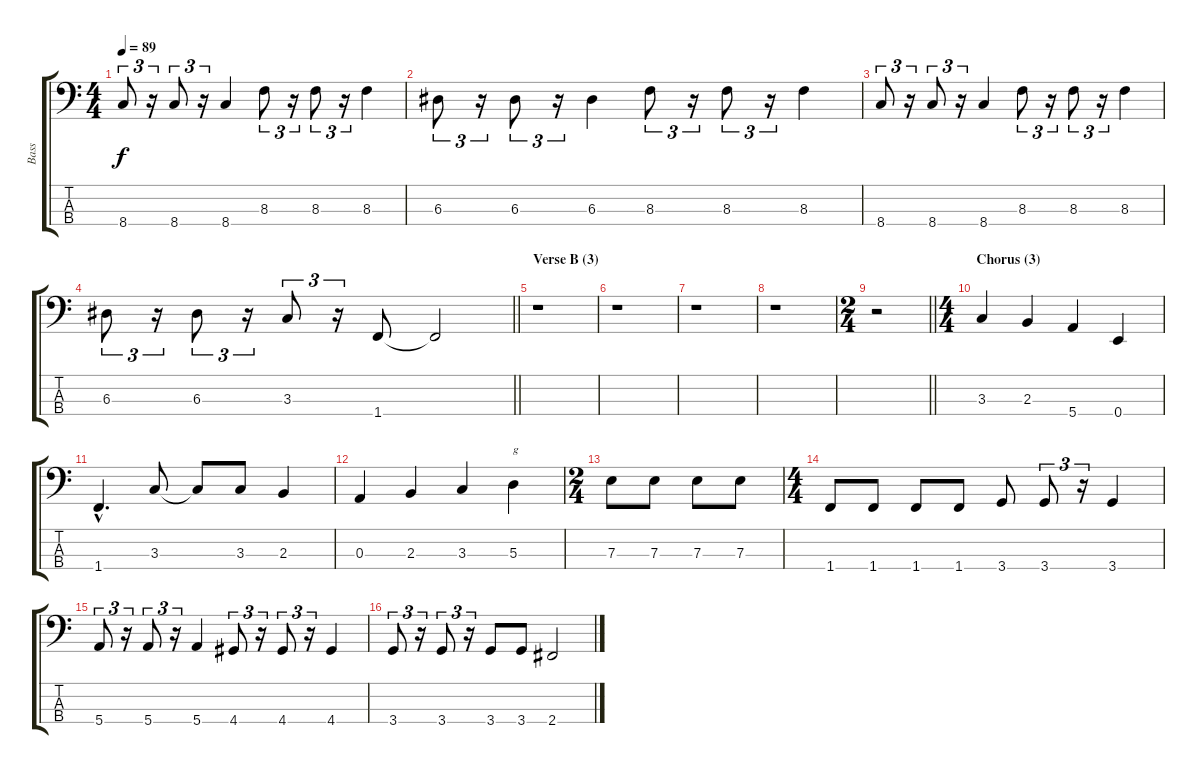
\track ("Bass" "Bass") {instrument electricbassfinger}
\staff {score tabs}
\tuning (G2 D2 A1 E1) {hide}
\ts (4 4)
\tempo 89
\clef f4
\ks c
8.4.8{tu (3 2) dy f} r.16{tu (3 2)} 8.4.8{tu (3 2)} r.16{tu (3 2)} 8.4.4 8.3.8{tu (3 2)} r.16{tu (3 2)} 8.3.8{tu (3 2)} r.16{tu (3 2)} 8.3.4 |
6.3.8{tu (3 2)} r.16{tu (3 2)} 6.3.8{tu (3 2)} r.16{tu (3 2)} 6.3.4 8.3.8{tu (3 2)} r.16{tu (3 2)} 8.3.8{tu (3 2)} r.16{tu (3 2)} 8.3.4 |
8.4.8{tu (3 2)} r.16{tu (3 2)} 8.4.8{tu (3 2)} r.16{tu (3 2)} 8.4.4 8.3.8{tu (3 2)} r.16{tu (3 2)} 8.3.8{tu (3 2)} r.16{tu (3 2)} 8.3.4 |
\barLineRight lightlight
6.3.8{tu (3 2)} r.16{tu (3 2)} 6.3.8{tu (3 2)} r.16{tu (3 2)} 3.3.8{tu (3 2)} r.16{tu (3 2)} 1.4.8 1.4{t}.2 |
\section ("" "Verse B (3)")
r.1 |
r.1 |
r.1 |
r.1 |
\ts (2 4)
\barLineRight lightlight
r.2 |
\ts (4 4)
\section ("" "Chorus (3)")
3.3.4 2.3.4 5.4.4 0.4.4 |
1.4{hac}.4{d} 3.3.8 3.3{t}.8 3.3.8 2.3.4 |
0.3.4 2.3.4 3.3.4 5.3.4{txt "g"} |
\ts (2 4)
7.3.8 7.3.8 7.3.8 7.3.8 |
\ts (4 4)
1.4.8 1.4.8 1.4.8 1.4.8 3.4.8 3.4.8{tu (3 2)} r.16{tu (3 2)} 3.4.4 |
5.4.8{tu (3 2)} r.16{tu (3 2)} 5.4.8{tu (3 2)} r.16{tu (3 2)} 5.4.4 4.4.8{tu (3 2)} r.16{tu (3 2)} 4.4.8{tu (3 2)} r.16{tu (3 2)} 4.4.4 |
3.4.8{tu (3 2)} r.16{tu (3 2)} 3.4.8{tu (3 2)} r.16{tu (3 2)} 3.4.8 3.4.8 2.4.2
